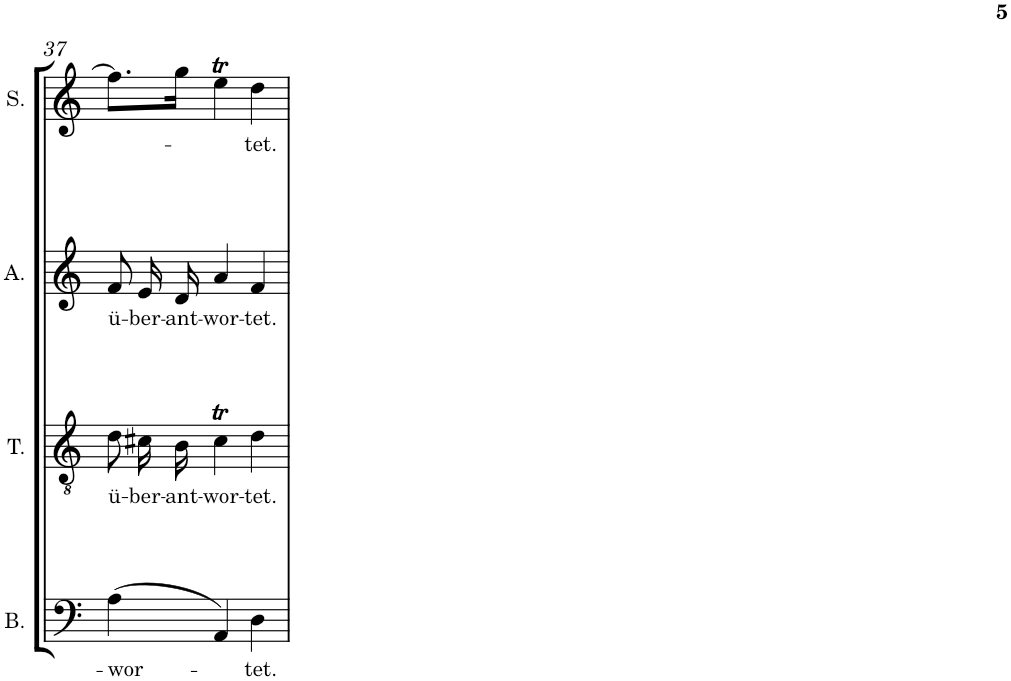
**kern	**text	**kern	**text	**kern	**text	**kern	**text
*part4	*part4	*part3	*part3	*part2	*part2	*part1	*part1
*staff4	*staff4	*staff3	*staff3	*staff2	*staff2	*staff1	*staff1
*I"Baß	*	*I"Tenor	*	*I"Alt	*	*I"Sopran	*
*I'B.	*	*I'T.	*	*I'A.	*	*I'S.	*
!!LO:PB:g=z
*clefF4	*	*clefGv2	*	*clefG2	*	*clefG2	*
*k[]	*	*k[]	*	*k[]	*	*k[]	*
*M4/4	*	*M4/4	*	*M4/4	*	*M4/4	*
=37	=37	=37	=37	=37	=37	=37	=37
!	!LO:LY:b	!	!LO:LY:b	!	!LO:LY:b	!	!
(>4A\	-wor-	8d\L	ü-	8f/L	ü-	8.ff\L]	.
!	!	!	!LO:LY:b	!	!LO:LY:b	!	!
.	.	16c#X\L	-ber-	16e/L	-ber-	.	.
!	!	!	!LO:LY:b	!	!LO:LY:b	!	!
.	.	16B\JJ	-ant-	16d/JJ	-ant-	16gg\Jk	.
!	!	!	!LO:LY:b	!	!LO:LY:b	!	!
4AA/)	.	4c#t\	-wor-	4a/	-wor-	4eet\	.
!	!LO:LY:b	!	!LO:LY:b	!	!LO:LY:b	!	!LO:LY:b
4D\	-tet.	4d\	-tet.	4f/	-tet.	4dd\	-tet.
=	=	=	=	=	=	=	=
*-	*-	*-	*-	*-	*-	*-	*-
